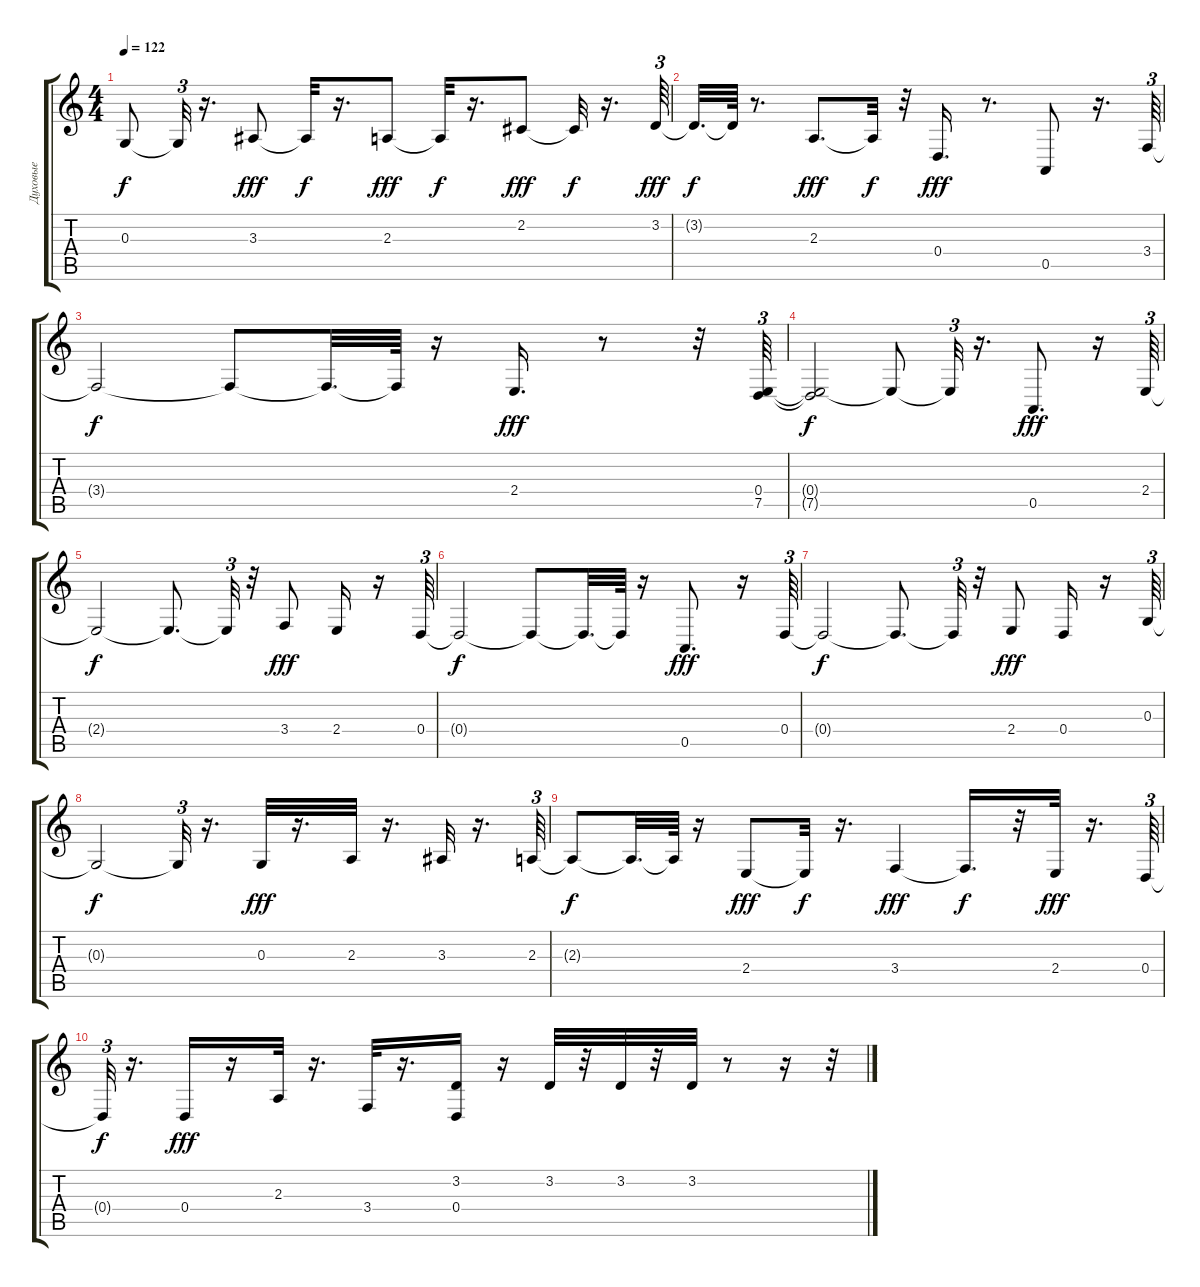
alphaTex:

\track ("Духовые" "Духовые") {instrument trombone}
\staff {score tabs}
\tuning (E4 B3 G3 D3 A2 E2) {hide}
\ts (4 4)
\tempo 122
\clef g2
\ks c
0.3{t}.8{dy f} 0.3{t}.32{tu (3 2)} r.16{d} 3.3.8{dy fff} 3.3{t}.32{dy f} r.16{d} 2.3.8{dy fff} 2.3{t}.32{dy f} r.16{d} 2.2.8{dy fff} 2.2{t}.32{dy f} r.16{d} 3.2.64{tu (3 2) dy fff} |
3.2{t}.32{d dy f} 3.2{t}.64 r.8{d} 2.3.8{d dy fff} 2.3{t}.32{dy f} r.32 0.4.16{d dy fff} r.8{d} 0.5.8 r.16{d} 3.4.64{tu (3 2)} |
3.4{t}.2{dy f} 3.4{t}.8 3.4{t}.32{d} 3.4{t}.64 r.16 2.4.16{d dy fff} r.8 r.32 (0.4 7.5).64{tu (3 2)} |
(0.4{t} 7.5{t}).2{dy f} 7.5{t}.8 7.5{t}.32{tu (3 2)} r.16{d} 0.5.8{d dy fff} r.16 2.4.64{tu (3 2)} |
2.4{t}.2{dy f} 2.4{t}.8{d} 2.4{t}.32{tu (3 2)} r.32 3.4.8{dy fff} 2.4.16 r.16 0.4.64{tu (3 2)} |
0.4{t}.2{dy f} 0.4{t}.8 0.4{t}.32{d} 0.4{t}.64 r.16 0.5.8{d dy fff} r.16 0.4.64{tu (3 2)} |
0.4{t}.2{dy f} 0.4{t}.8{d} 0.4{t}.32{tu (3 2)} r.32 2.4.8{dy fff} 0.4.16 r.16 0.3.64{tu (3 2)} |
0.3{t}.2{dy f} 0.3{t}.32{tu (3 2)} r.16{d} 0.3.32{dy fff} r.16{d} 2.3.32 r.16{d} 3.3.32 r.16{d} 2.3.64{tu (3 2)} |
2.3{t}.8{dy f} 2.3{t}.32{d} 2.3{t}.64 r.16 2.4.8{dy fff} 2.4{t}.32{dy f} r.16{d} 3.4.4{dy fff} 3.4{t}.16{d dy f} r.32 2.4.32{dy fff} r.16{d} 0.4.64{tu (3 2)} |
0.4{t}.32{tu (3 2) dy f} r.16{d} 0.4.16{dy fff} r.16 2.3.32 r.16{d} 3.4.32 r.16{d} (3.2 0.4).16 r.16 3.2.32 r.32 3.2.32 r.32 3.2.32 r.8 r.16 r.32
